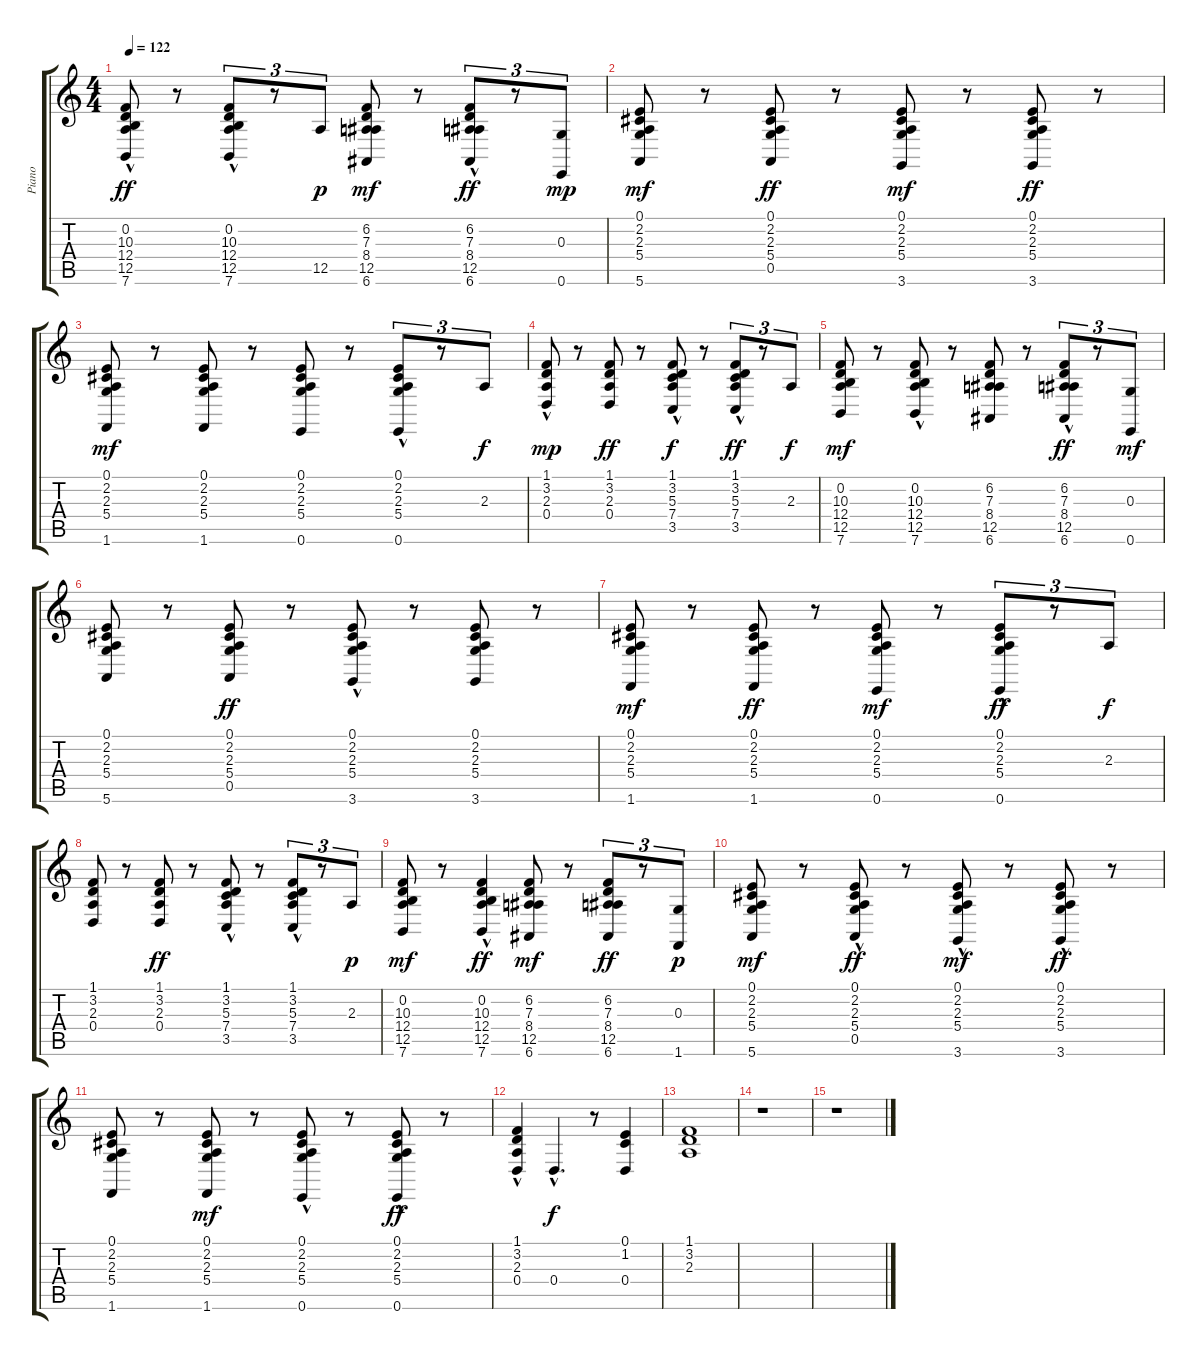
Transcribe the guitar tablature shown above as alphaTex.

\track ("Piano" "Piano") {instrument brightacousticpiano}
\staff {score tabs}
\tuning (E4 B3 G3 D3 A2 E2) {hide}
\ts (4 4)
\tempo 122
\clef g2
\ks c
(0.2 10.3{hac} 12.4 12.5 7.6).8{dy ff} r.8 (0.2{hac} 10.3 12.4{hac} 12.5 7.6).8{tu (3 2)} r.8{tu (3 2)} 12.5.8{tu (3 2) dy p} (6.2 7.3 8.4 12.5 6.6).8{dy mf} r.8 (6.2 7.3 8.4{hac} 12.5{hac} 6.6).8{tu (3 2) dy ff} r.8{tu (3 2)} (0.3 0.6).8{tu (3 2) dy mp} |
(0.1 2.2 2.3 5.4 5.6).8{dy mf} r.8 (0.1 2.2 2.3 5.4 0.5).8{dy ff} r.8 (0.1 2.2 2.3 5.4 3.6).8{dy mf} r.8 (0.1 2.2 2.3 5.4 3.6).8{dy ff} r.8 |
(0.1 2.2 2.3 5.4 1.6).8{dy mf} r.8 (0.1 2.2 2.3 5.4 1.6).8 r.8 (0.1 2.2 2.3 5.4 0.6).8 r.8 (0.1 2.2 2.3{hac} 5.4 0.6{hac}).8{tu (3 2)} r.8{tu (3 2)} 2.3.8{tu (3 2) dy f} |
(1.1{hac} 3.2 2.3 0.4).8{dy mp} r.8 (1.1 3.2 2.3 0.4).8{dy ff} r.8 (1.1{hac} 3.2 5.3 7.4 3.5).8{dy f} r.8 (1.1{hac} 3.2 5.3 7.4{hac} 3.5).8{tu (3 2) dy ff} r.8{tu (3 2)} 2.3.8{tu (3 2) dy f} |
(0.2 10.3 12.4 12.5 7.6).8{dy mf} r.8 (0.2 10.3{hac} 12.4 12.5 7.6).8 r.8 (6.2 7.3 8.4 12.5 6.6).8 r.8 (6.2 7.3 8.4{hac} 12.5 6.6).8{tu (3 2) dy ff} r.8{tu (3 2)} (0.3 0.6).8{tu (3 2) dy mf} |
(0.1 2.2 2.3 5.4 5.6).8 r.8 (0.1 2.2 2.3 5.4 0.5).8{dy ff} r.8 (0.1{hac} 2.2 2.3 5.4 3.6).8 r.8 (0.1 2.2 2.3 5.4 3.6).8 r.8 |
(0.1 2.2 2.3 5.4 1.6).8{dy mf} r.8 (0.1 2.2 2.3 5.4 1.6).8{dy ff} r.8 (0.1 2.2 2.3 5.4 0.6).8{dy mf} r.8 (0.1 2.2 2.3{hac} 5.4 0.6).8{tu (3 2) dy ff} r.8{tu (3 2)} 2.3.8{tu (3 2) dy f} |
(1.1 3.2 2.3 0.4).8 r.8 (1.1 3.2 2.3 0.4).8{dy ff} r.8 (1.1{hac} 3.2 5.3 7.4 3.5).8 r.8 (1.1 3.2{hac} 5.3{hac} 7.4{hac} 3.5).8{tu (3 2)} r.8{tu (3 2)} 2.3.8{tu (3 2) dy p} |
(0.2 10.3 12.4 12.5 7.6).8{dy mf} r.8 (0.2 10.3{hac} 12.4 12.5 7.6).4{dy ff} (6.2 7.3 8.4 12.5 6.6).8{dy mf} r.8 (6.2 7.3 8.4 12.5 6.6).8{tu (3 2) dy ff} r.8{tu (3 2)} (0.3 1.6).8{tu (3 2) dy p} |
(0.1 2.2 2.3 5.4 5.6).8{dy mf} r.8 (0.1{hac} 2.2 2.3 5.4 0.5).8{dy ff} r.8 (0.1{hac} 2.2{hac} 2.3 5.4{hac} 3.6).8{dy mf} r.8 (0.1 2.2 2.3 5.4 3.6{hac}).8{dy ff} r.8 |
(0.1 2.2 2.3 5.4 1.6).8 r.8 (0.1 2.2 2.3 5.4 1.6).8{dy mf} r.8 (0.1 2.2 2.3 5.4 0.6{hac}).8 r.8 (0.1 2.2{hac} 2.3 5.4 0.6).8{dy ff} r.8 |
(1.1 3.2 2.3 0.4{hac}).4 0.4{hac}.4{d dy f} r.8 (0.1 1.2 0.4).4 |
(1.1 3.2 2.3).1 |
r.1 |
r.1
